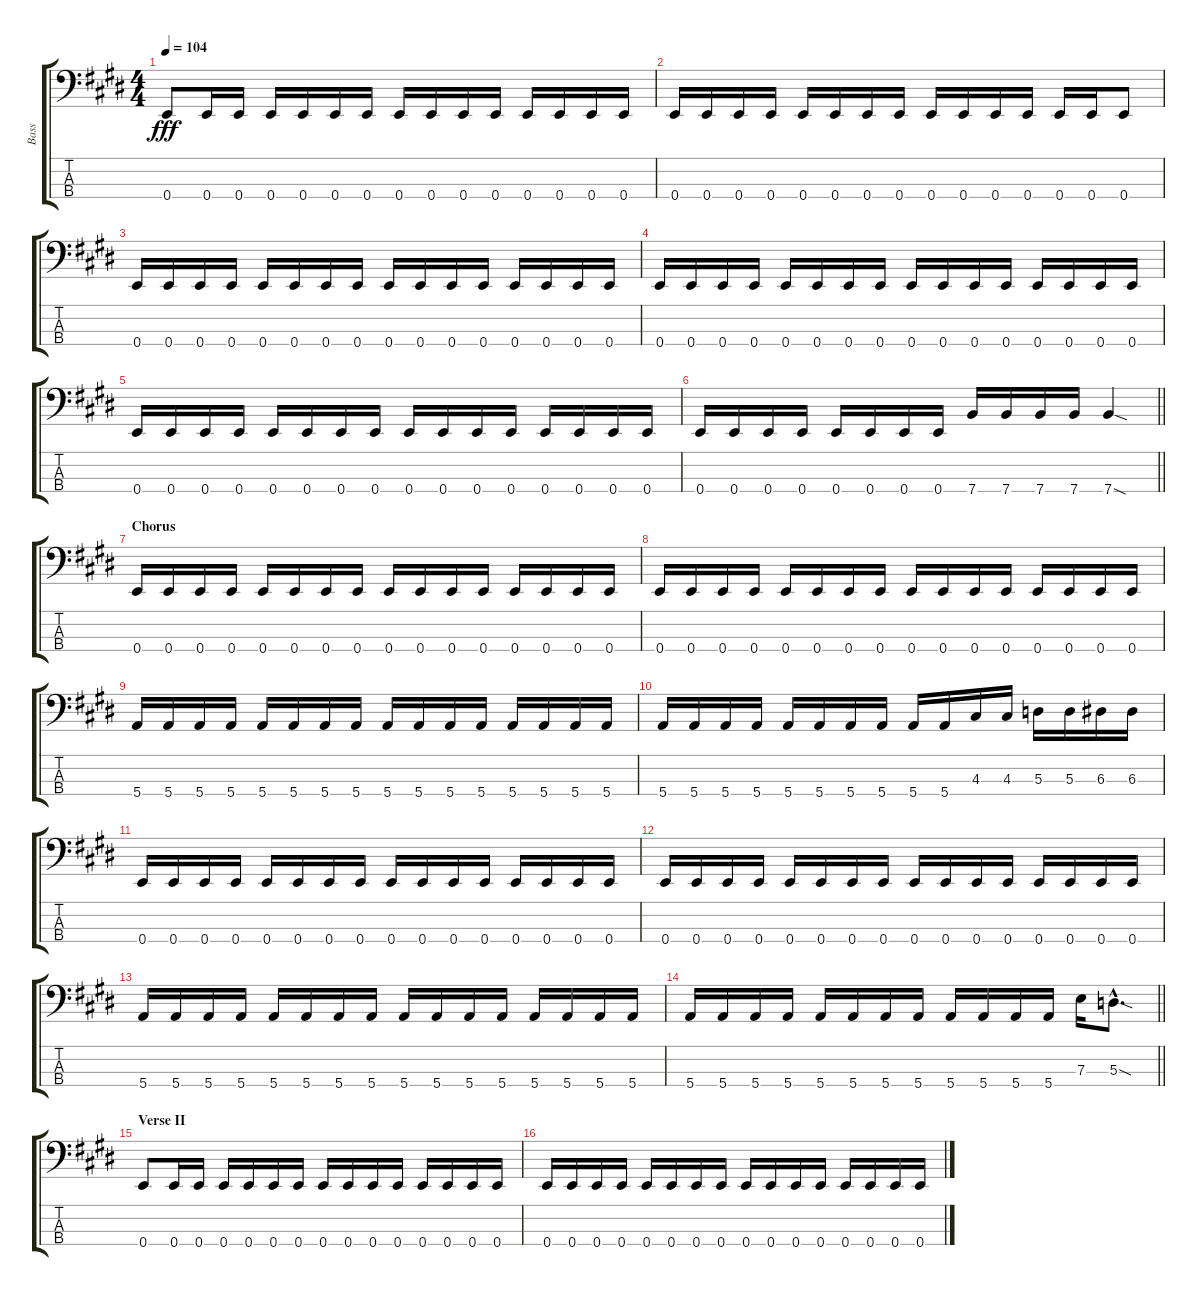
\track ("Bass" "Bass") {instrument electricbassfinger}
\staff {score tabs}
\tuning (G2 D2 A1 E1) {hide}
\ts (4 4)
\tempo 104
\clef f4
\ks e
0.4.8{dy fff} 0.4.16 0.4.16 0.4.16 0.4.16 0.4.16 0.4.16 0.4.16 0.4.16 0.4.16 0.4.16 0.4.16 0.4.16 0.4.16 0.4.16 |
0.4.16 0.4.16 0.4.16 0.4.16 0.4.16 0.4.16 0.4.16 0.4.16 0.4.16 0.4.16 0.4.16 0.4.16 0.4.16 0.4.16 0.4.8 |
0.4.16 0.4.16 0.4.16 0.4.16 0.4.16 0.4.16 0.4.16 0.4.16 0.4.16 0.4.16 0.4.16 0.4.16 0.4.16 0.4.16 0.4.16 0.4.16 |
0.4.16 0.4.16 0.4.16 0.4.16 0.4.16 0.4.16 0.4.16 0.4.16 0.4.16 0.4.16 0.4.16 0.4.16 0.4.16 0.4.16 0.4.16 0.4.16 |
0.4.16 0.4.16 0.4.16 0.4.16 0.4.16 0.4.16 0.4.16 0.4.16 0.4.16 0.4.16 0.4.16 0.4.16 0.4.16 0.4.16 0.4.16 0.4.16 |
\barLineRight lightlight
0.4.16 0.4.16 0.4.16 0.4.16 0.4.16 0.4.16 0.4.16 0.4.16 7.4.16 7.4.16 7.4.16 7.4.16 7.4{sod}.4 |
\section ("" "Chorus")
0.4.16 0.4.16 0.4.16 0.4.16 0.4.16 0.4.16 0.4.16 0.4.16 0.4.16 0.4.16 0.4.16 0.4.16 0.4.16 0.4.16 0.4.16 0.4.16 |
0.4.16 0.4.16 0.4.16 0.4.16 0.4.16 0.4.16 0.4.16 0.4.16 0.4.16 0.4.16 0.4.16 0.4.16 0.4.16 0.4.16 0.4.16 0.4.16 |
5.4.16 5.4.16 5.4.16 5.4.16 5.4.16 5.4.16 5.4.16 5.4.16 5.4.16 5.4.16 5.4.16 5.4.16 5.4.16 5.4.16 5.4.16 5.4.16 |
5.4.16 5.4.16 5.4.16 5.4.16 5.4.16 5.4.16 5.4.16 5.4.16 5.4.16 5.4.16 4.3.16 4.3.16 5.3.16 5.3.16 6.3.16 6.3.16 |
0.4.16 0.4.16 0.4.16 0.4.16 0.4.16 0.4.16 0.4.16 0.4.16 0.4.16 0.4.16 0.4.16 0.4.16 0.4.16 0.4.16 0.4.16 0.4.16 |
0.4.16 0.4.16 0.4.16 0.4.16 0.4.16 0.4.16 0.4.16 0.4.16 0.4.16 0.4.16 0.4.16 0.4.16 0.4.16 0.4.16 0.4.16 0.4.16 |
5.4.16 5.4.16 5.4.16 5.4.16 5.4.16 5.4.16 5.4.16 5.4.16 5.4.16 5.4.16 5.4.16 5.4.16 5.4.16 5.4.16 5.4.16 5.4.16 |
\barLineRight lightlight
5.4.16 5.4.16 5.4.16 5.4.16 5.4.16 5.4.16 5.4.16 5.4.16 5.4.16 5.4.16 5.4.16 5.4.16 7.3.16 5.3{sod hac}.8{d} |
\section ("" "Verse II")
0.4.8 0.4.16 0.4.16 0.4.16 0.4.16 0.4.16 0.4.16 0.4.16 0.4.16 0.4.16 0.4.16 0.4.16 0.4.16 0.4.16 0.4.16 |
0.4.16 0.4.16 0.4.16 0.4.16 0.4.16 0.4.16 0.4.16 0.4.16 0.4.16 0.4.16 0.4.16 0.4.16 0.4.16 0.4.16 0.4.16 0.4.16
